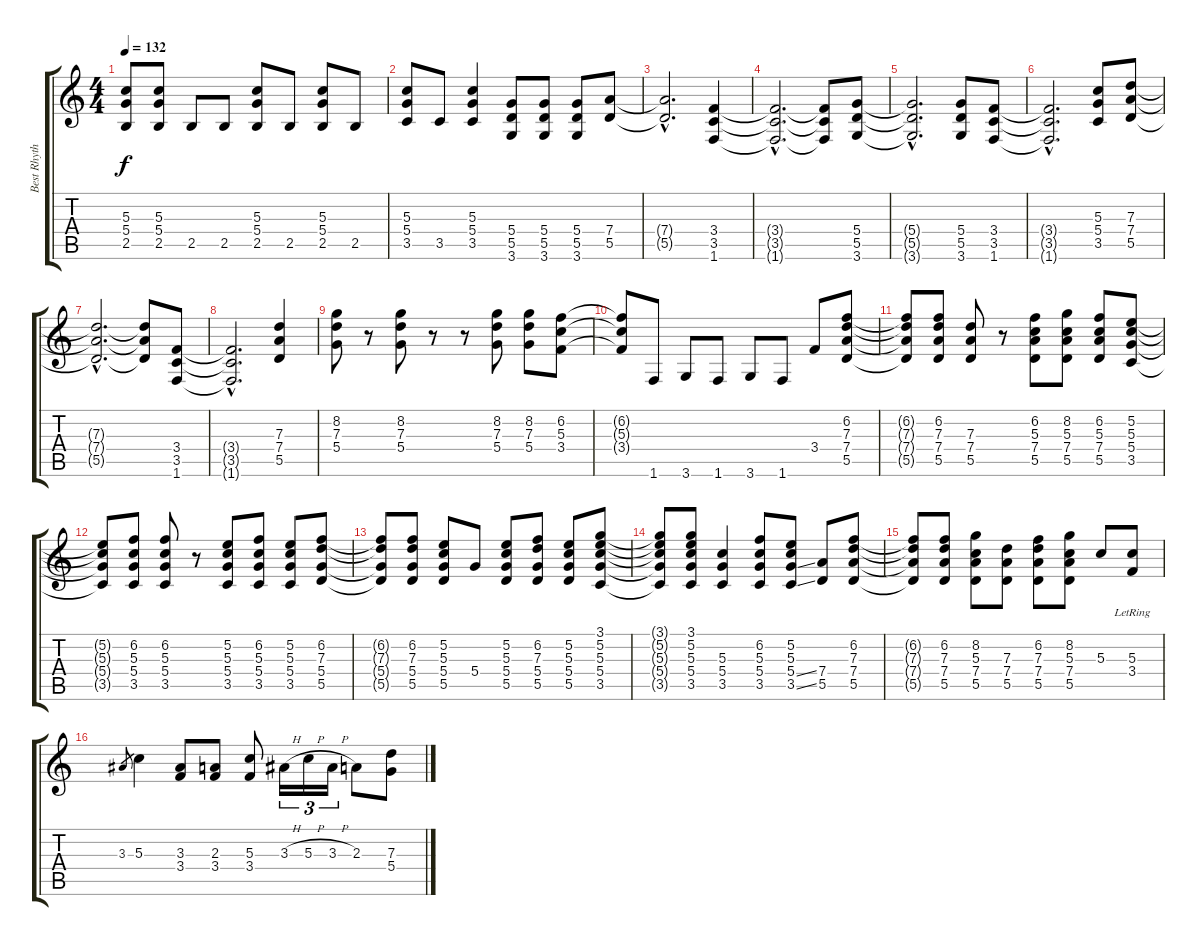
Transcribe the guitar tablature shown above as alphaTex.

\track ("Best Rhythm Guitar Combo" "Best Rhyth") {instrument electricguitarclean}
\staff {score tabs}
\tuning (E4 B3 G3 D3 A2 E2) {hide}
\ts (4 4)
\tempo 132
\clef g2
\ks c
(5.3{t} 5.4{t} 2.5{t}).8{dy f} (5.3 5.4 2.5).8 2.5.8 2.5.8 (5.3 5.4 2.5).8 2.5.8 (5.3 5.4 2.5).8 2.5.8 |
(5.3 5.4 3.5).8 3.5.8 (5.3 5.4 3.5).4 (5.4 5.5 3.6).8 (5.4 5.5 3.6).8 (5.4 5.5 3.6).8 (7.4 5.5).8 |
(7.4{hac t} 5.5{hac t}).2{d} (3.4 3.5 1.6).4 |
(3.4{hac t} 3.5{hac t} 1.6{hac t}).2{d} (3.4{t} 3.5{t} 1.6{t}).8 (5.4 5.5 3.6).8 |
(5.4{hac t} 5.5{hac t} 3.6{hac t}).2{d} (5.4 5.5 3.6).8 (3.4 3.5 1.6).8 |
(3.4{hac t} 3.5{hac t} 1.6{hac t}).2{d} (5.3 5.4 3.5).8 (7.3 7.4 5.5).8 |
(7.3{hac t} 7.4{hac t} 5.5{hac t}).2{d} (7.3{t} 7.4{t} 5.5{t}).8 (3.4 3.5 1.6).8 |
(3.4{hac t} 3.5{hac t} 1.6{hac t}).2{d} (7.3 7.4 5.5).4 |
(8.2 7.3 5.4).8 r.8 (8.2 7.3 5.4).8 r.8 r.8 (8.2 7.3 5.4).8 (8.2 7.3 5.4).8 (6.2 5.3 3.4).8 |
(6.2{t} 5.3{t} 3.4{t}).8 1.6.8 3.6.8 1.6.8 3.6.8 1.6.8 3.4.8 (6.2 7.3 7.4 5.5).8 |
(6.2{t} 7.3{t} 7.4{t} 5.5{t}).8 (6.2 7.3 7.4 5.5).8 (7.3 7.4 5.5).8 r.8 (6.2 5.3 7.4 5.5).8 (8.2 5.3 7.4 5.5).8 (6.2 5.3 7.4 5.5).8 (5.2 5.3 5.4 3.5).8 |
(5.2{t} 5.3{t} 5.4{t} 3.5{t}).8 (6.2 5.3 5.4 3.5).8 (6.2 5.3 5.4 3.5).8 r.8 (5.2 5.3 5.4 3.5).8 (6.2 5.3 5.4 3.5).8 (5.2 5.3 5.4 3.5).8 (6.2 7.3 5.4 5.5).8 |
(6.2{t} 7.3{t} 5.4{t} 5.5{t}).8 (6.2 7.3 5.4 5.5).8 (5.2 5.3 5.4 5.5).8 5.4.8 (5.2 5.3 5.4 5.5).8 (6.2 7.3 5.4 5.5).8 (5.2 5.3 5.4 5.5).8 (3.1 5.2 5.3 5.4 3.5).8 |
(3.1{t} 5.2{t} 5.3{t} 5.4{t} 3.5{t}).8 (3.1 5.2 5.3 5.4 3.5).8 (5.3 5.4 3.5).4 (6.2 5.3 5.4 3.5).8 (5.2 5.3 5.4{ss} 3.5{ss}).8 (7.4 5.5).8 (6.2 7.3 7.4 5.5).8 |
(6.2{t} 7.3{t} 7.4{t} 5.5{t}).8 (6.2 7.3 7.4 5.5).8 (8.2 5.3 7.4 5.5).8 (7.3 7.4 5.5).8 (6.2 7.3 7.4 5.5).8 (8.2 5.3 7.4 5.5).8 5.3.8 (5.3 3.4{lr}).8 |
3.3.8{gr} 5.3.4 (3.3 3.4).8 (2.3 3.4).8 (5.3 3.4).8 3.3{h}.16{tu (3 2)} 5.3{h}.16{tu (3 2)} 3.3{h}.16{tu (3 2)} 2.3.8 (7.3 5.4).8
